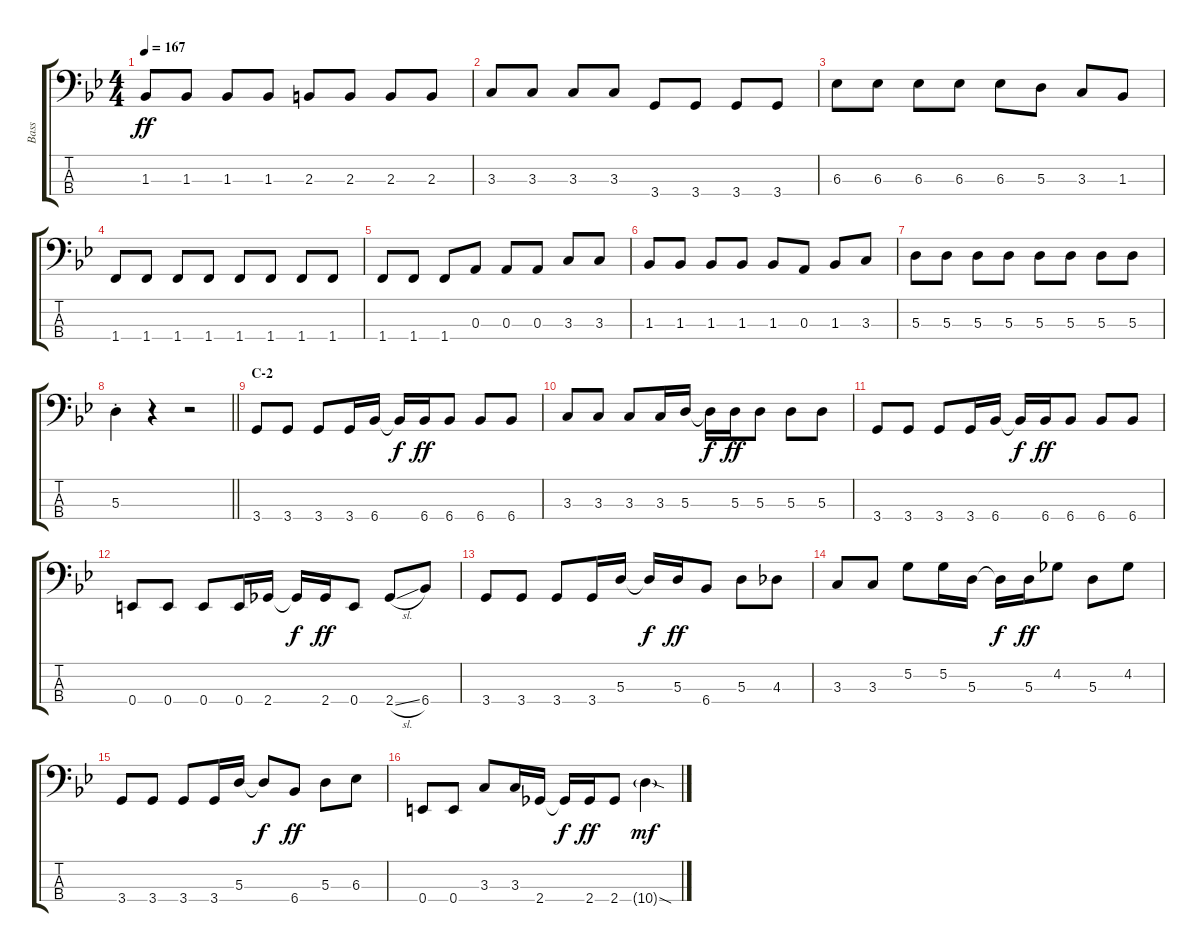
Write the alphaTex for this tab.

\track ("Bass" "Bass") {instrument electricbasspick}
\staff {score tabs}
\tuning (G2 D2 A1 E1) {hide}
\ts (4 4)
\tempo 167
\clef f4
\ks bb
1.3.8{dy ff} 1.3.8 1.3.8 1.3.8 2.3.8 2.3.8 2.3.8 2.3.8 |
3.3.8 3.3.8 3.3.8 3.3.8 3.4.8 3.4.8 3.4.8 3.4.8 |
6.3.8 6.3.8 6.3.8 6.3.8 6.3.8 5.3.8 3.3.8 1.3.8 |
1.4.8 1.4.8 1.4.8 1.4.8 1.4.8 1.4.8 1.4.8 1.4.8 |
1.4.8 1.4.8 1.4.8 0.3.8 0.3.8 0.3.8 3.3.8 3.3.8 |
1.3.8 1.3.8 1.3.8 1.3.8 1.3.8 0.3.8 1.3.8 3.3.8 |
5.3.8 5.3.8 5.3.8 5.3.8 5.3.8 5.3.8 5.3.8 5.3.8 |
\barLineRight lightlight
5.3{st}.4 r.4 r.2 |
\section ("" "C-2")
3.4.8 3.4.8 3.4.8 3.4.16 6.4.16 6.4{t}.16{dy f} 6.4.16{dy ff} 6.4.8 6.4.8 6.4.8 |
3.3.8 3.3.8 3.3.8 3.3.16 5.3.16 5.3{t}.16{dy f} 5.3.16{dy ff} 5.3.8 5.3.8 5.3.8 |
3.4.8 3.4.8 3.4.8 3.4.16 6.4.16 6.4{t}.16{dy f} 6.4.16{dy ff} 6.4.8 6.4.8 6.4.8 |
0.4.8 0.4.8 0.4.8 0.4.16 2.4.16 2.4{t}.16{dy f} 2.4.16{dy ff} 0.4.8 2.4{sl}.8 6.4.8 |
3.4.8 3.4.8 3.4.8 3.4.16 5.3.16 5.3{t}.16{dy f} 5.3.16{dy ff} 6.4.8 5.3.8 4.3.8 |
3.3.8 3.3.8 5.2.8 5.2.16 5.3.16 5.3{t}.16{dy f} 5.3.16{dy ff} 4.2.8 5.3.8 4.2.8 |
3.4.8 3.4.8 3.4.8 3.4.16 5.3.16 5.3{t}.8{dy f} 6.4.8{dy ff} 5.3.8 6.3.8 |
0.4.8 0.4.8 3.3.8 3.3.16 2.4.16 2.4{t}.16{dy f} 2.4.16{dy ff} 2.4.8 10.4{sod g}.4{dy mf}
